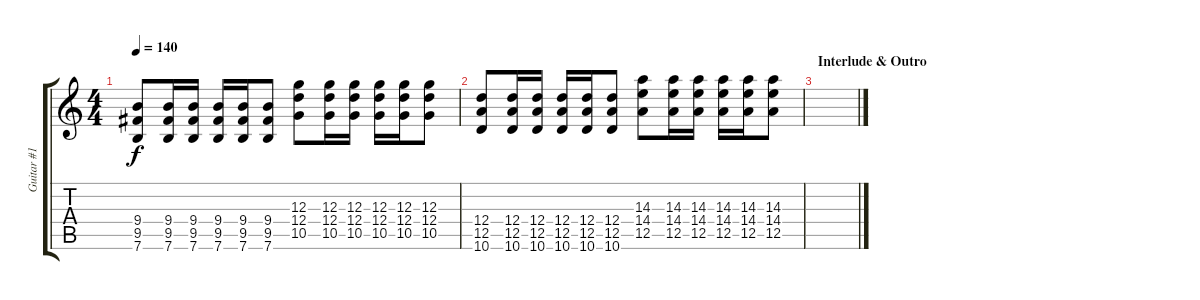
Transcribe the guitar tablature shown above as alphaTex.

\track ("Guitar #1" "Guitar #1") {instrument distortionguitar}
\staff {score tabs}
\tuning (E4 B3 G3 D3 A2 E2) {hide}
\ts (4 4)
\tempo 140
\clef g2
\ks c
(9.4 9.5 7.6).8{dy f} (9.4 9.5 7.6).16 (9.4 9.5 7.6).16 (9.4 9.5 7.6).16 (9.4 9.5 7.6).16 (9.4 9.5 7.6).8 (12.3 12.4 10.5).8 (12.3 12.4 10.5).16 (12.3 12.4 10.5).16 (12.3 12.4 10.5).16 (12.3 12.4 10.5).16 (12.3 12.4 10.5).8 |
(12.4 12.5 10.6).8 (12.4 12.5 10.6).16 (12.4 12.5 10.6).16 (12.4 12.5 10.6).16 (12.4 12.5 10.6).16 (12.4 12.5 10.6).8 (14.3 14.4 12.5).8 (14.3 14.4 12.5).16 (14.3 14.4 12.5).16 (14.3 14.4 12.5).16 (14.3 14.4 12.5).16 (14.3 14.4 12.5).8 |
\section ("" "Interlude & Outro")
